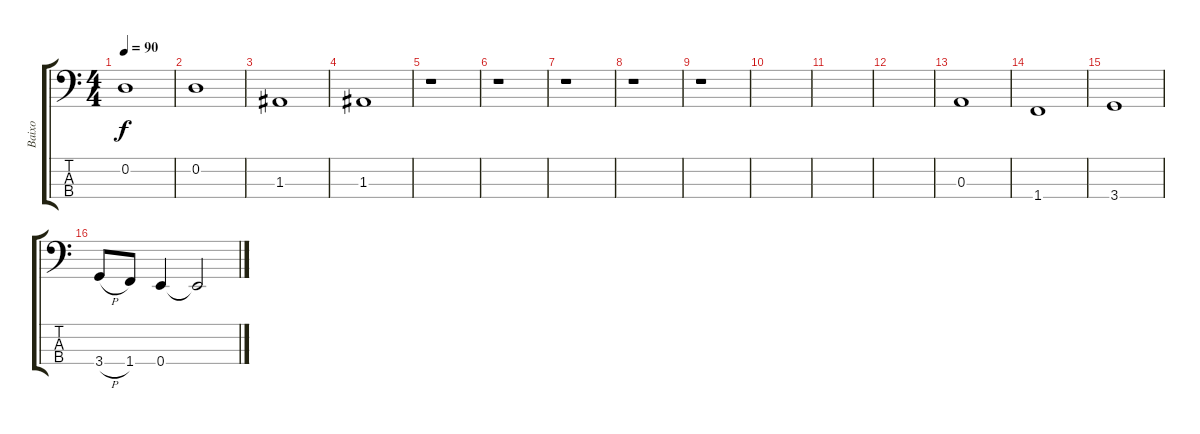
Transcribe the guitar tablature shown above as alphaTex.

\track ("Baixo" "Baixo") {instrument electricbasspick}
\staff {score tabs}
\tuning (G2 D2 A1 E1) {hide}
\ts (4 4)
\tempo 90
\clef f4
\ks c
0.2.1{dy f} |
0.2.1 |
1.3.1 |
1.3.1 |
r.1 |
r.1 |
r.1 |
r.1 |
r.1 |
|
|
|
0.3.1 |
1.4.1 |
3.4.1 |
3.4{h}.8 1.4.8 0.4.4 0.4{t}.2
